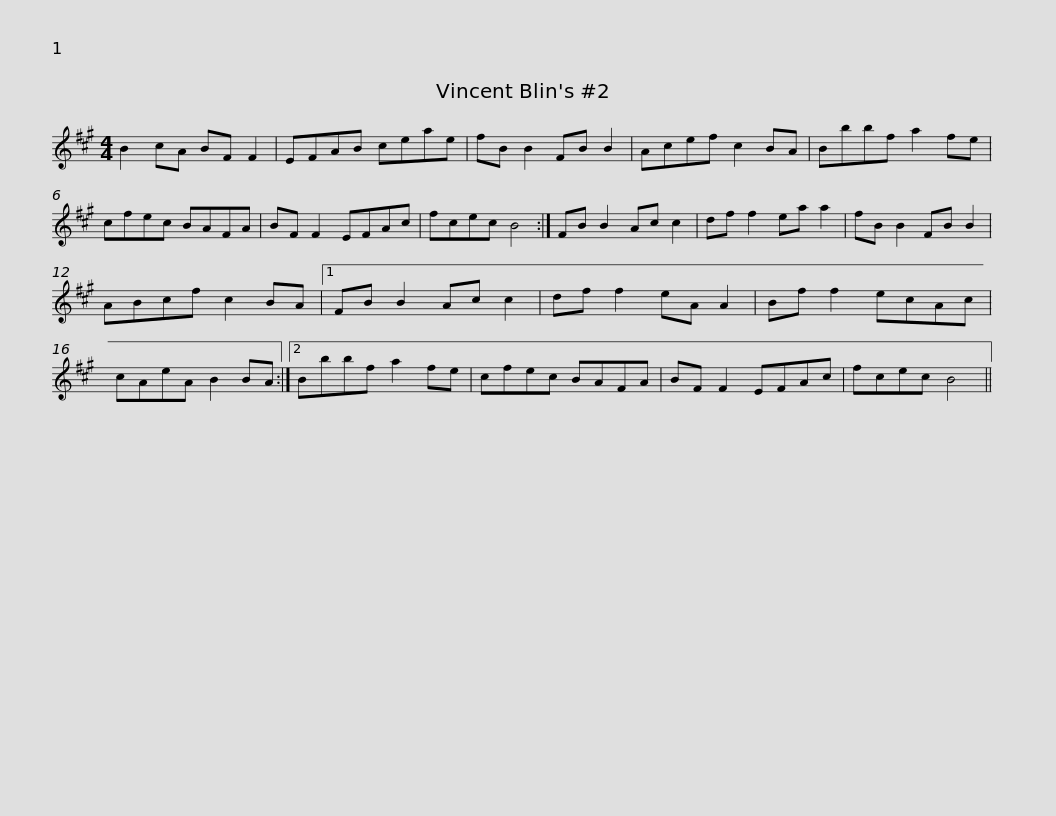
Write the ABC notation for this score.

X:1
L:1/8
M:4/4
I:linebreak $
K:A
V:1 treble
V:1
 B2 cA BF F2 | EFAB ceae | fB B2 FB B2 | Acef c2 BA | Bbbf a2 fe | %5
 cfec BAFA |$ BF F2 EFAc | fcec B4 :| FB B2 Ac c2 | df f2 ea a2 | %10
 fB B2 FB B2 | ABcf c2 BA |1 FB B2 Ac c2 |$ df f2 eA A2 | Bf f2 ecAc | %15
 cAeA B2 BA :|2 Bbbf a2 fe | cfec BAFA | BF F2 EFAc |$ fcec B4 || %20
